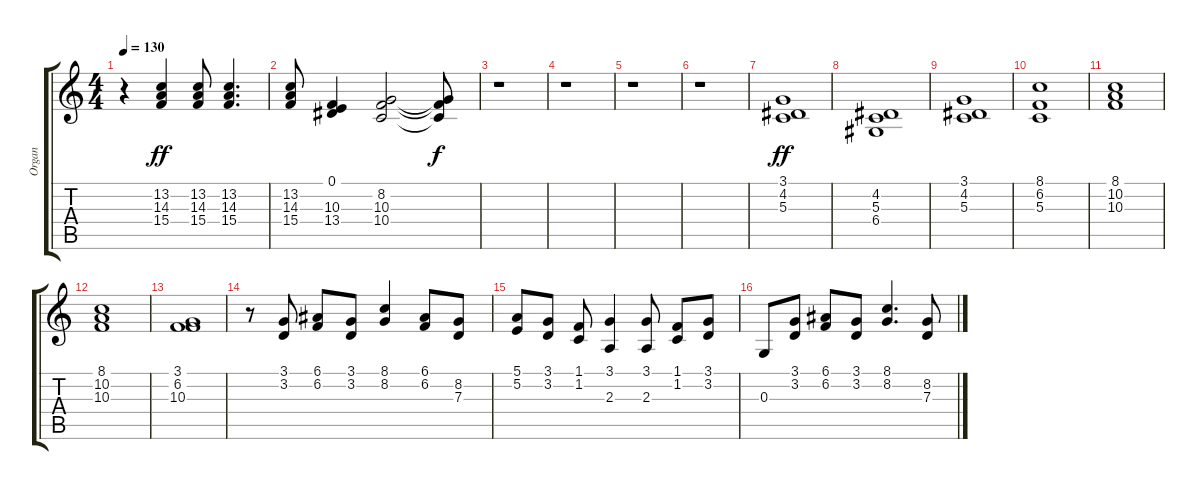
\track ("Organ" "Organ") {instrument drawbarorgan}
\staff {score tabs}
\tuning (E4 B3 G3 D3 A2 E2) {hide}
\ts (4 4)
\tempo 130
\clef g2
\ks c
r.4{dy f} (13.2 14.3 15.4).4{dy ff} (13.2 14.3 15.4).8 (13.2 14.3 15.4).4{d} |
(13.2 14.3 15.4).8 (0.1 10.3 13.4).4 (8.2 10.3 10.4).2 (8.2{t} 10.3{t} 10.4{t}).8{dy f} |
r.1 |
r.1 |
r.1 |
r.1 |
(3.1 4.2 5.3).1{dy ff} |
(4.2 5.3 6.4).1 |
(3.1 4.2 5.3).1 |
(8.1 6.2 5.3).1 |
(8.1 10.2 10.3).1 |
(8.1 10.2 10.3).1 |
(3.1 6.2 10.3).1 |
r.8 (3.1 3.2).8 (6.1 6.2).8 (3.1 3.2).8 (8.1 8.2).4 (6.1 6.2).8 (8.2 7.3).8 |
(5.1 5.2).8 (3.1 3.2).8 (1.1 1.2).8 (3.1 2.3).4 (3.1 2.3).8 (1.1 1.2).8 (3.1 3.2).8 |
0.3.8 (3.1 3.2).8 (6.1 6.2).8 (3.1 3.2).8 (8.1 8.2).4{d} (8.2 7.3).8
